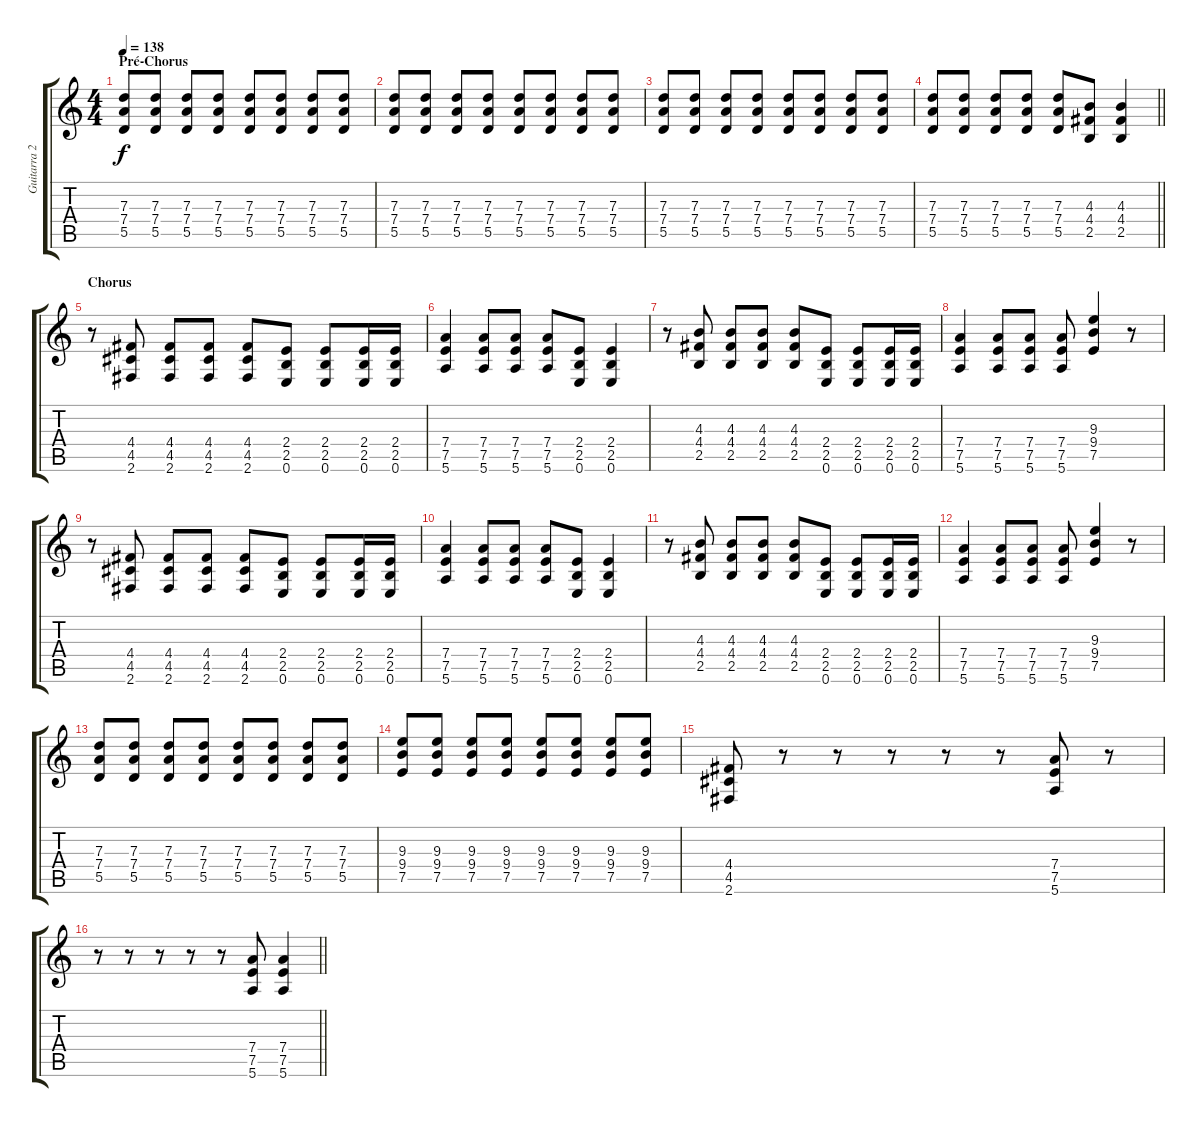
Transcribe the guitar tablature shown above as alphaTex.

\track ("Guitarra 2 - Erik" "Guitarra 2") {instrument overdrivenguitar}
\staff {score tabs}
\tuning (E4 B3 G3 D3 A2 E2) {hide}
\ts (4 4)
\section ("" "Pré-Chorus")
\tempo 138
\clef g2
\ks c
(7.3 7.4 5.5).8{dy f} (7.3 7.4 5.5).8 (7.3 7.4 5.5).8 (7.3 7.4 5.5).8 (7.3 7.4 5.5).8 (7.3 7.4 5.5).8 (7.3 7.4 5.5).8 (7.3 7.4 5.5).8 |
(7.3 7.4 5.5).8 (7.3 7.4 5.5).8 (7.3 7.4 5.5).8 (7.3 7.4 5.5).8 (7.3 7.4 5.5).8 (7.3 7.4 5.5).8 (7.3 7.4 5.5).8 (7.3 7.4 5.5).8 |
(7.3 7.4 5.5).8 (7.3 7.4 5.5).8 (7.3 7.4 5.5).8 (7.3 7.4 5.5).8 (7.3 7.4 5.5).8 (7.3 7.4 5.5).8 (7.3 7.4 5.5).8 (7.3 7.4 5.5).8 |
\barLineRight lightlight
(7.3 7.4 5.5).8 (7.3 7.4 5.5).8 (7.3 7.4 5.5).8 (7.3 7.4 5.5).8 (7.3 7.4 5.5).8 (4.3 4.4 2.5).8 (4.3 4.4 2.5).4 |
\section ("" "Chorus")
r.8 (4.4 4.5 2.6).8 (4.4 4.5 2.6).8 (4.4 4.5 2.6).8 (4.4 4.5 2.6).8 (2.4 2.5 0.6).8 (2.4 2.5 0.6).8 (2.4 2.5 0.6).16 (2.4 2.5 0.6).16 |
(7.4 7.5 5.6).4 (7.4 7.5 5.6).8 (7.4 7.5 5.6).8 (7.4 7.5 5.6).8 (2.4 2.5 0.6).8 (2.4 2.5 0.6).4 |
r.8 (4.3 4.4 2.5).8 (4.3 4.4 2.5).8 (4.3 4.4 2.5).8 (4.3 4.4 2.5).8 (2.4 2.5 0.6).8 (2.4 2.5 0.6).8 (2.4 2.5 0.6).16 (2.4 2.5 0.6).16 |
(7.4 7.5 5.6).4 (7.4 7.5 5.6).8 (7.4 7.5 5.6).8 (7.4 7.5 5.6).8 (9.3 9.4 7.5).4 r.8 |
r.8 (4.4 4.5 2.6).8 (4.4 4.5 2.6).8 (4.4 4.5 2.6).8 (4.4 4.5 2.6).8 (2.4 2.5 0.6).8 (2.4 2.5 0.6).8 (2.4 2.5 0.6).16 (2.4 2.5 0.6).16 |
(7.4 7.5 5.6).4 (7.4 7.5 5.6).8 (7.4 7.5 5.6).8 (7.4 7.5 5.6).8 (2.4 2.5 0.6).8 (2.4 2.5 0.6).4 |
r.8 (4.3 4.4 2.5).8 (4.3 4.4 2.5).8 (4.3 4.4 2.5).8 (4.3 4.4 2.5).8 (2.4 2.5 0.6).8 (2.4 2.5 0.6).8 (2.4 2.5 0.6).16 (2.4 2.5 0.6).16 |
(7.4 7.5 5.6).4 (7.4 7.5 5.6).8 (7.4 7.5 5.6).8 (7.4 7.5 5.6).8 (9.3 9.4 7.5).4 r.8 |
(7.3 7.4 5.5).8 (7.3 7.4 5.5).8 (7.3 7.4 5.5).8 (7.3 7.4 5.5).8 (7.3 7.4 5.5).8 (7.3 7.4 5.5).8 (7.3 7.4 5.5).8 (7.3 7.4 5.5).8 |
(9.3 9.4 7.5).8 (9.3 9.4 7.5).8 (9.3 9.4 7.5).8 (9.3 9.4 7.5).8 (9.3 9.4 7.5).8 (9.3 9.4 7.5).8 (9.3 9.4 7.5).8 (9.3 9.4 7.5).8 |
(4.4 4.5 2.6).8 r.8 r.8 r.8 r.8 r.8 (7.4 7.5 5.6).8 r.8 |
\barLineRight lightlight
r.8 r.8 r.8 r.8 r.8 (7.4 7.5 5.6).8 (7.4 7.5 5.6).4
